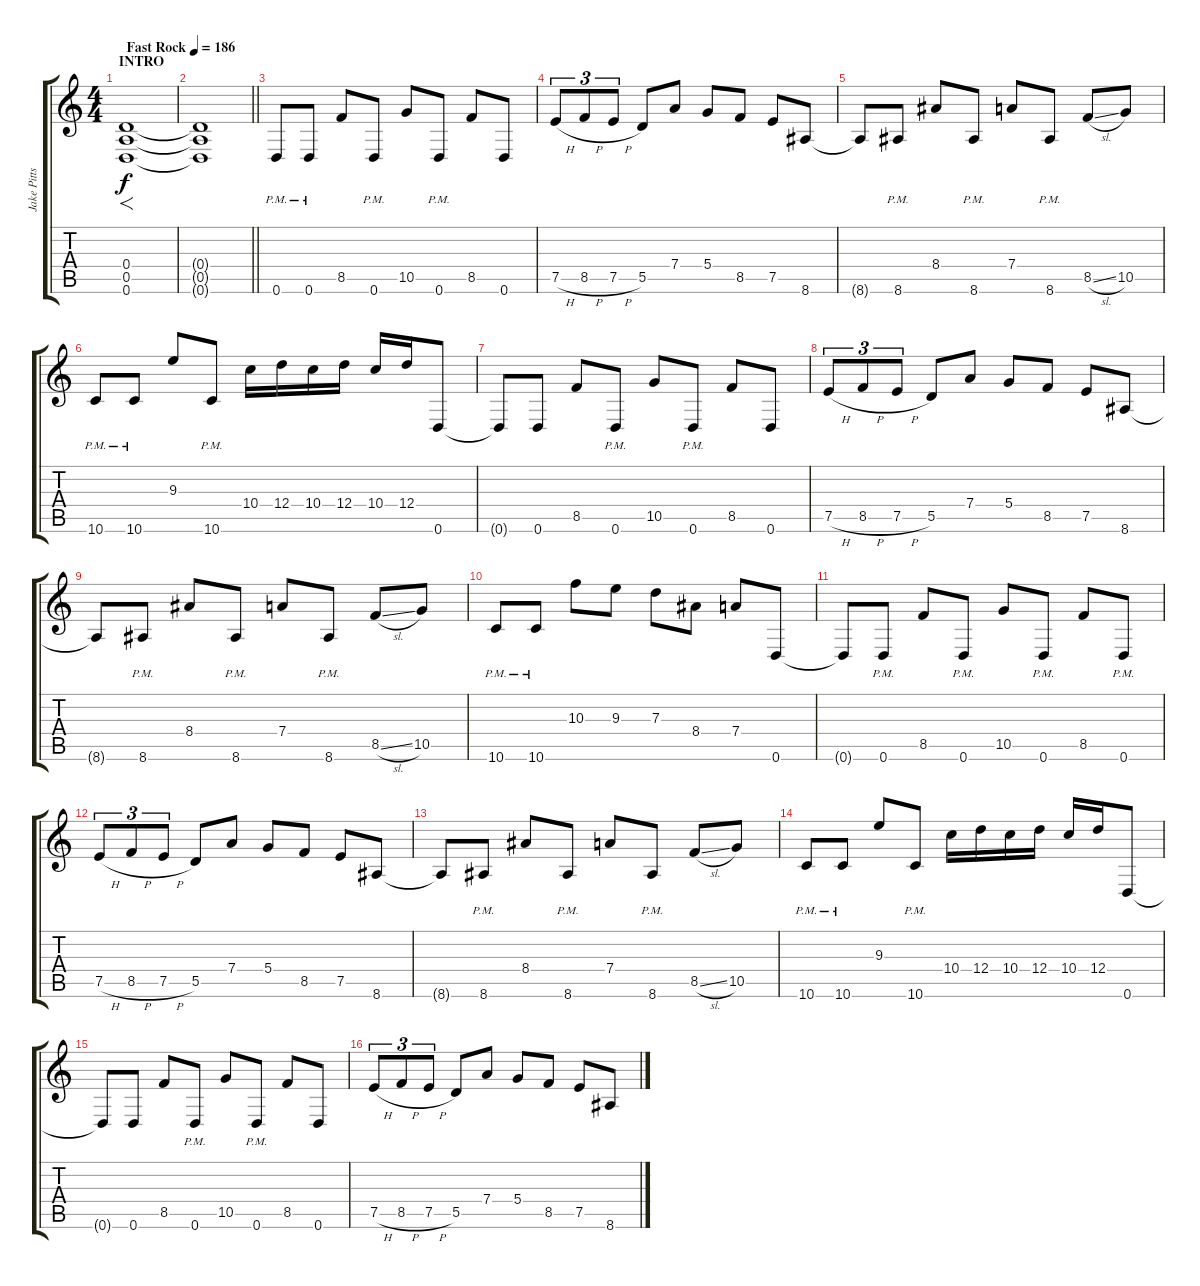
\track ("Jake Pitts" "Jake Pitts") {instrument distortionguitar}
\staff {score tabs}
\tuning (E4 B3 G3 D3 A2 D2) {hide}
\ts (4 4)
\section ("" "INTRO")
\tempo (186 "Fast Rock")
\clef g2
\ks c
(0.4 0.5 0.6).1{f dy f instrument distortionguitar} |
\barLineRight lightlight
(0.4{t} 0.5{t} 0.6{t}).1 |
0.6{pm}.8 0.6{pm}.8 8.5.8 0.6{pm}.8 10.5.8 0.6{pm}.8 8.5.8 0.6.8 |
7.5{h}.8{tu (3 2)} 8.5{h}.8{tu (3 2)} 7.5{h}.8{tu (3 2)} 5.5.8 7.4.8 5.4.8 8.5.8 7.5.8 8.6.8 |
8.6{t}.8 8.6{pm}.8 8.4.8 8.6{pm}.8 7.4.8 8.6{pm}.8 8.5{sl}.8 10.5.8 |
10.6{pm}.8 10.6{pm}.8 9.3.8 10.6{pm}.8 10.4.16 12.4.16 10.4.16 12.4.16 10.4.16 12.4.16 0.6.8 |
0.6{t}.8 0.6.8 8.5.8 0.6{pm}.8 10.5.8 0.6{pm}.8 8.5.8 0.6.8 |
7.5{h}.8{tu (3 2)} 8.5{h}.8{tu (3 2)} 7.5{h}.8{tu (3 2)} 5.5.8 7.4.8 5.4.8 8.5.8 7.5.8 8.6.8 |
8.6{t}.8 8.6{pm}.8 8.4.8 8.6{pm}.8 7.4.8 8.6{pm}.8 8.5{sl}.8 10.5.8 |
10.6{pm}.8 10.6{pm}.8 10.3.8 9.3.8 7.3.8 8.4.8 7.4.8 0.6.8 |
0.6{t}.8 0.6{pm}.8 8.5.8 0.6{pm}.8 10.5.8 0.6{pm}.8 8.5.8 0.6{pm}.8 |
7.5{h}.8{tu (3 2)} 8.5{h}.8{tu (3 2)} 7.5{h}.8{tu (3 2)} 5.5.8 7.4.8 5.4.8 8.5.8 7.5.8 8.6.8 |
8.6{t}.8 8.6{pm}.8 8.4.8 8.6{pm}.8 7.4.8 8.6{pm}.8 8.5{sl}.8 10.5.8 |
10.6{pm}.8 10.6{pm}.8 9.3.8 10.6{pm}.8 10.4.16 12.4.16 10.4.16 12.4.16 10.4.16 12.4.16 0.6.8 |
0.6{t}.8 0.6.8 8.5.8 0.6{pm}.8 10.5.8 0.6{pm}.8 8.5.8 0.6.8 |
7.5{h}.8{tu (3 2)} 8.5{h}.8{tu (3 2)} 7.5{h}.8{tu (3 2)} 5.5.8 7.4.8 5.4.8 8.5.8 7.5.8 8.6.8
